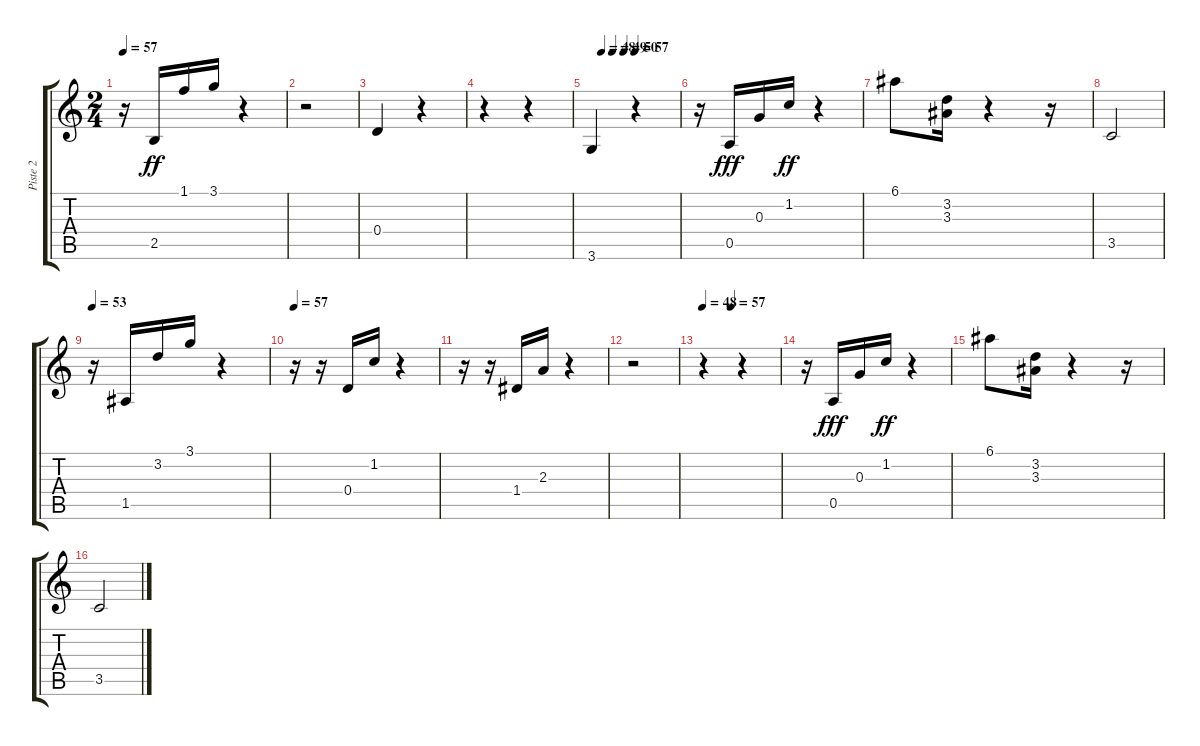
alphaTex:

\track ("Piste 2" "Piste 2") {instrument acousticguitarnylon}
\staff {score tabs}
\tuning (E4 B3 G3 D3 A2 E2) {hide}
\ts (2 4)
\tempo 57
\clef g2
\ks c
r.16{dy ff} 2.5.16 1.1.16 3.1.16 r.4 |
r.2 |
0.4.4 r.4 |
r.4 r.4 |
\tempo (48 0.125)
\tempo (49 0.25)
\tempo (50 0.375)
\tempo (57 0.5)
3.6.4 r.4 |
r.16 0.5.16{dy fff} 0.3.16 1.2.16{dy ff} r.4 |
6.1.8 (3.2 3.3).16 r.4 r.16 |
3.5.2 |
\tempo 53
r.16 1.5.16 3.2.16 3.1.16 r.4 |
\tempo 57
r.16 r.16 0.4.16 1.2.16 r.4 |
r.16 r.16 1.4.16 2.3.16 r.4 |
r.2 |
\tempo 48
\tempo (57 0.375)
r.4 r.4 |
r.16 0.5.16{dy fff} 0.3.16 1.2.16{dy ff} r.4 |
6.1.8 (3.2 3.3).16 r.4 r.16 |
3.5.2
